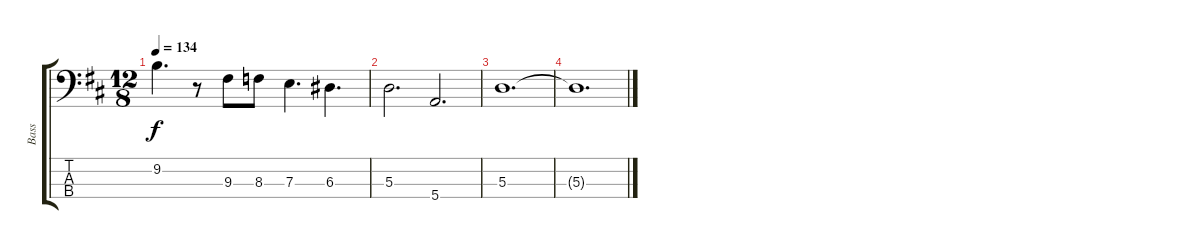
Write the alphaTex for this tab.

\track ("Bass" "Bass") {instrument electricbassfinger}
\staff {score tabs}
\tuning (G2 D2 A1 E1) {hide}
\ts (12 8)
\tempo 134
\clef f4
\ks d
9.2.4{d dy f} r.8 9.3.8 8.3.8 7.3.4{d} 6.3.4{d} |
5.3.2{d} 5.4.2{d} |
5.3.1{d} |
5.3{t}.1{d}
